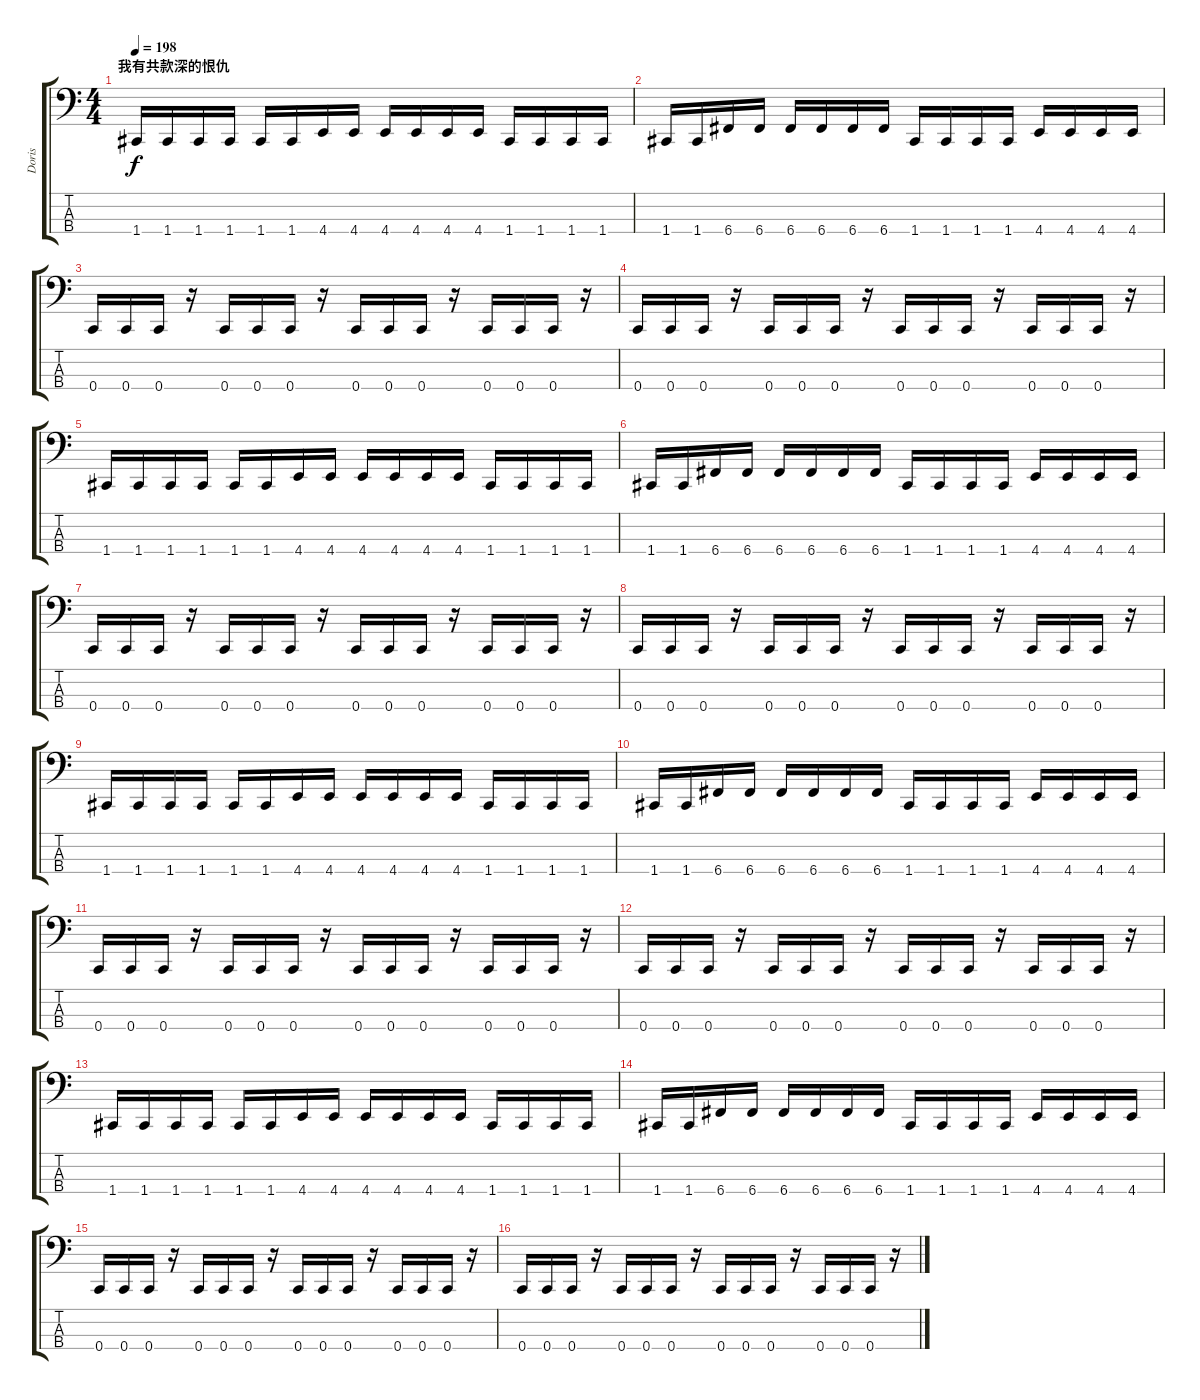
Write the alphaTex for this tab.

\track ("Doris" "Doris") {instrument electricbasspick}
\staff {score tabs}
\tuning (Eb2 Bb1 F1 C1) {hide}
\ts (4 4)
\section ("" "我有共款深的恨仇")
\tempo 198
\clef f4
\ks c
1.4.16{dy f} 1.4.16 1.4.16 1.4.16 1.4.16 1.4.16 4.4.16 4.4.16 4.4.16 4.4.16 4.4.16 4.4.16 1.4.16 1.4.16 1.4.16 1.4.16 |
1.4.16 1.4.16 6.4.16 6.4.16 6.4.16 6.4.16 6.4.16 6.4.16 1.4.16 1.4.16 1.4.16 1.4.16 4.4.16 4.4.16 4.4.16 4.4.16 |
0.4.16 0.4.16 0.4.16 r.16 0.4.16 0.4.16 0.4.16 r.16 0.4.16 0.4.16 0.4.16 r.16 0.4.16 0.4.16 0.4.16 r.16 |
0.4.16 0.4.16 0.4.16 r.16 0.4.16 0.4.16 0.4.16 r.16 0.4.16 0.4.16 0.4.16 r.16 0.4.16 0.4.16 0.4.16 r.16 |
1.4.16 1.4.16 1.4.16 1.4.16 1.4.16 1.4.16 4.4.16 4.4.16 4.4.16 4.4.16 4.4.16 4.4.16 1.4.16 1.4.16 1.4.16 1.4.16 |
1.4.16 1.4.16 6.4.16 6.4.16 6.4.16 6.4.16 6.4.16 6.4.16 1.4.16 1.4.16 1.4.16 1.4.16 4.4.16 4.4.16 4.4.16 4.4.16 |
0.4.16 0.4.16 0.4.16 r.16 0.4.16 0.4.16 0.4.16 r.16 0.4.16 0.4.16 0.4.16 r.16 0.4.16 0.4.16 0.4.16 r.16 |
0.4.16 0.4.16 0.4.16 r.16 0.4.16 0.4.16 0.4.16 r.16 0.4.16 0.4.16 0.4.16 r.16 0.4.16 0.4.16 0.4.16 r.16 |
1.4.16 1.4.16 1.4.16 1.4.16 1.4.16 1.4.16 4.4.16 4.4.16 4.4.16 4.4.16 4.4.16 4.4.16 1.4.16 1.4.16 1.4.16 1.4.16 |
1.4.16 1.4.16 6.4.16 6.4.16 6.4.16 6.4.16 6.4.16 6.4.16 1.4.16 1.4.16 1.4.16 1.4.16 4.4.16 4.4.16 4.4.16 4.4.16 |
0.4.16 0.4.16 0.4.16 r.16 0.4.16 0.4.16 0.4.16 r.16 0.4.16 0.4.16 0.4.16 r.16 0.4.16 0.4.16 0.4.16 r.16 |
0.4.16 0.4.16 0.4.16 r.16 0.4.16 0.4.16 0.4.16 r.16 0.4.16 0.4.16 0.4.16 r.16 0.4.16 0.4.16 0.4.16 r.16 |
1.4.16 1.4.16 1.4.16 1.4.16 1.4.16 1.4.16 4.4.16 4.4.16 4.4.16 4.4.16 4.4.16 4.4.16 1.4.16 1.4.16 1.4.16 1.4.16 |
1.4.16 1.4.16 6.4.16 6.4.16 6.4.16 6.4.16 6.4.16 6.4.16 1.4.16 1.4.16 1.4.16 1.4.16 4.4.16 4.4.16 4.4.16 4.4.16 |
0.4.16 0.4.16 0.4.16 r.16 0.4.16 0.4.16 0.4.16 r.16 0.4.16 0.4.16 0.4.16 r.16 0.4.16 0.4.16 0.4.16 r.16 |
0.4.16 0.4.16 0.4.16 r.16 0.4.16 0.4.16 0.4.16 r.16 0.4.16 0.4.16 0.4.16 r.16 0.4.16 0.4.16 0.4.16 r.16
